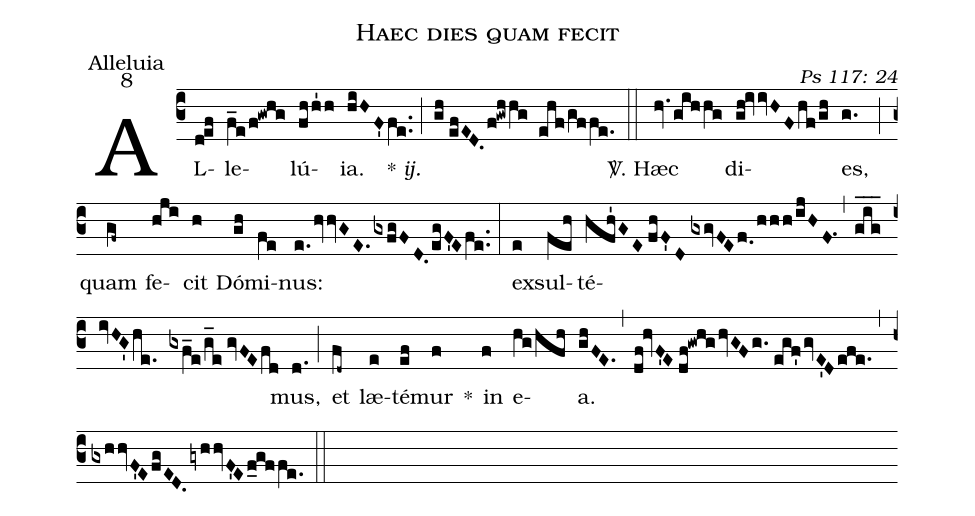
name: Haec dies quam fecit;
office-part: Alleluia;
mode: 8;
commentary: Ps 117: 24;
%%
(c3) AL(d!ef)le(f_e/f!gwhg)lú(fhh'1h)ia.(hiHF'fe..) {*}~<i>ij.</i>(;) (gh//efED./f!gwhhg ehf/gffe.) (::)
<sp>V/</sp>. Hæc(hv./gihhg) di(gh!ivvHF/hf/gh)es,(g.) (;) quam(gf~) fe(hji)cit(h) Dó(gh)mi(fe)nus:(e./hvvGE./gxfgFD./egF'E/fe..) (:)
ex(e)sul(feh)té(hfh'GE//fhF'D//gxgvFE/f.0/hhh/ijHF.1,g_i_g_/ivHG'/he. gxf_e/g_e//gvFE/fd)mus,(d.) (;) et(fd~) læ(e)té(ef)mur(f) *() in(f) e(hg/hfh)a.(ghFE.) (,) (df!hvF'E//df!gwhg/hvGFg.//egf'/gvE'D/efe.) (,) (gxhhvF'E/fgED./gyhhvF'E/f_gffe.) (::)
